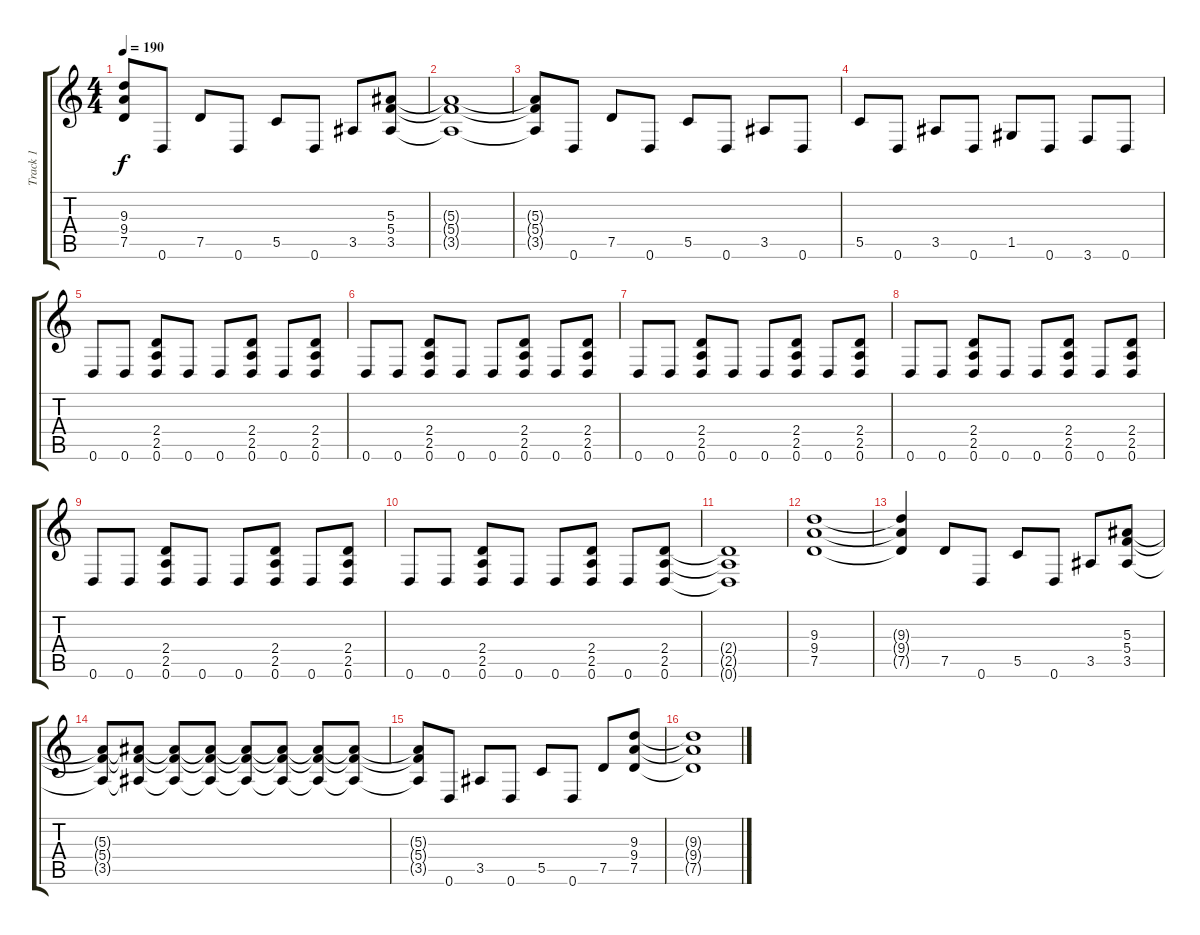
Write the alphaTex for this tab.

\track ("Track 1" "Track 1") {instrument distortionguitar}
\staff {score tabs}
\tuning (D4 A3 F3 C3 G2 D2) {hide}
\ts (4 4)
\tempo 190
\clef g2
\ks c
(9.3{t} 9.4{t} 7.5{t}).8{dy f} 0.6.8 7.5.8 0.6.8 5.5.8 0.6.8 3.5.8 (5.3 5.4 3.5).8 |
(5.3{t} 5.4{t} 3.5{t}).1 |
(5.3{t} 5.4{t} 3.5{t}).8 0.6.8 7.5.8 0.6.8 5.5.8 0.6.8 3.5.8 0.6.8 |
5.5.8 0.6.8 3.5.8 0.6.8 1.5.8 0.6.8 3.6.8 0.6.8 |
0.6.8 0.6.8 (2.4 2.5 0.6).8 0.6.8 0.6.8 (2.4 2.5 0.6).8 0.6.8 (2.4 2.5 0.6).8 |
0.6.8 0.6.8 (2.4 2.5 0.6).8 0.6.8 0.6.8 (2.4 2.5 0.6).8 0.6.8 (2.4 2.5 0.6).8 |
0.6.8 0.6.8 (2.4 2.5 0.6).8 0.6.8 0.6.8 (2.4 2.5 0.6).8 0.6.8 (2.4 2.5 0.6).8 |
0.6.8 0.6.8 (2.4 2.5 0.6).8 0.6.8 0.6.8 (2.4 2.5 0.6).8 0.6.8 (2.4 2.5 0.6).8 |
0.6.8 0.6.8 (2.4 2.5 0.6).8 0.6.8 0.6.8 (2.4 2.5 0.6).8 0.6.8 (2.4 2.5 0.6).8 |
0.6.8 0.6.8 (2.4 2.5 0.6).8 0.6.8 0.6.8 (2.4 2.5 0.6).8 0.6.8 (2.4 2.5 0.6).8 |
(2.4{t} 2.5{t} 0.6{t}).1 |
(9.3 9.4 7.5).1 |
(9.3{t} 9.4{t} 7.5{t}).4 7.5.8 0.6.8 5.5.8 0.6.8 3.5.8 (5.3 5.4 3.5).8 |
(5.3{t} 5.4{t} 3.5{t}).8 (5.3{t} 5.4{t} 3.5{t}).8 (5.3{t} 5.4{t} 3.5{t}).8 (5.3{t} 5.4{t} 3.5{t}).8 (5.3{t} 5.4{t} 3.5{t}).8 (5.3{t} 5.4{t} 3.5{t}).8 (5.3{t} 5.4{t} 3.5{t}).8 (5.3{t} 5.4{t} 3.5{t}).8 |
(5.3{t} 5.4{t} 3.5{t}).8 0.6.8 3.5.8 0.6.8 5.5.8 0.6.8 7.5.8 (9.3 9.4 7.5).8 |
(9.3{t} 9.4{t} 7.5{t}).1
